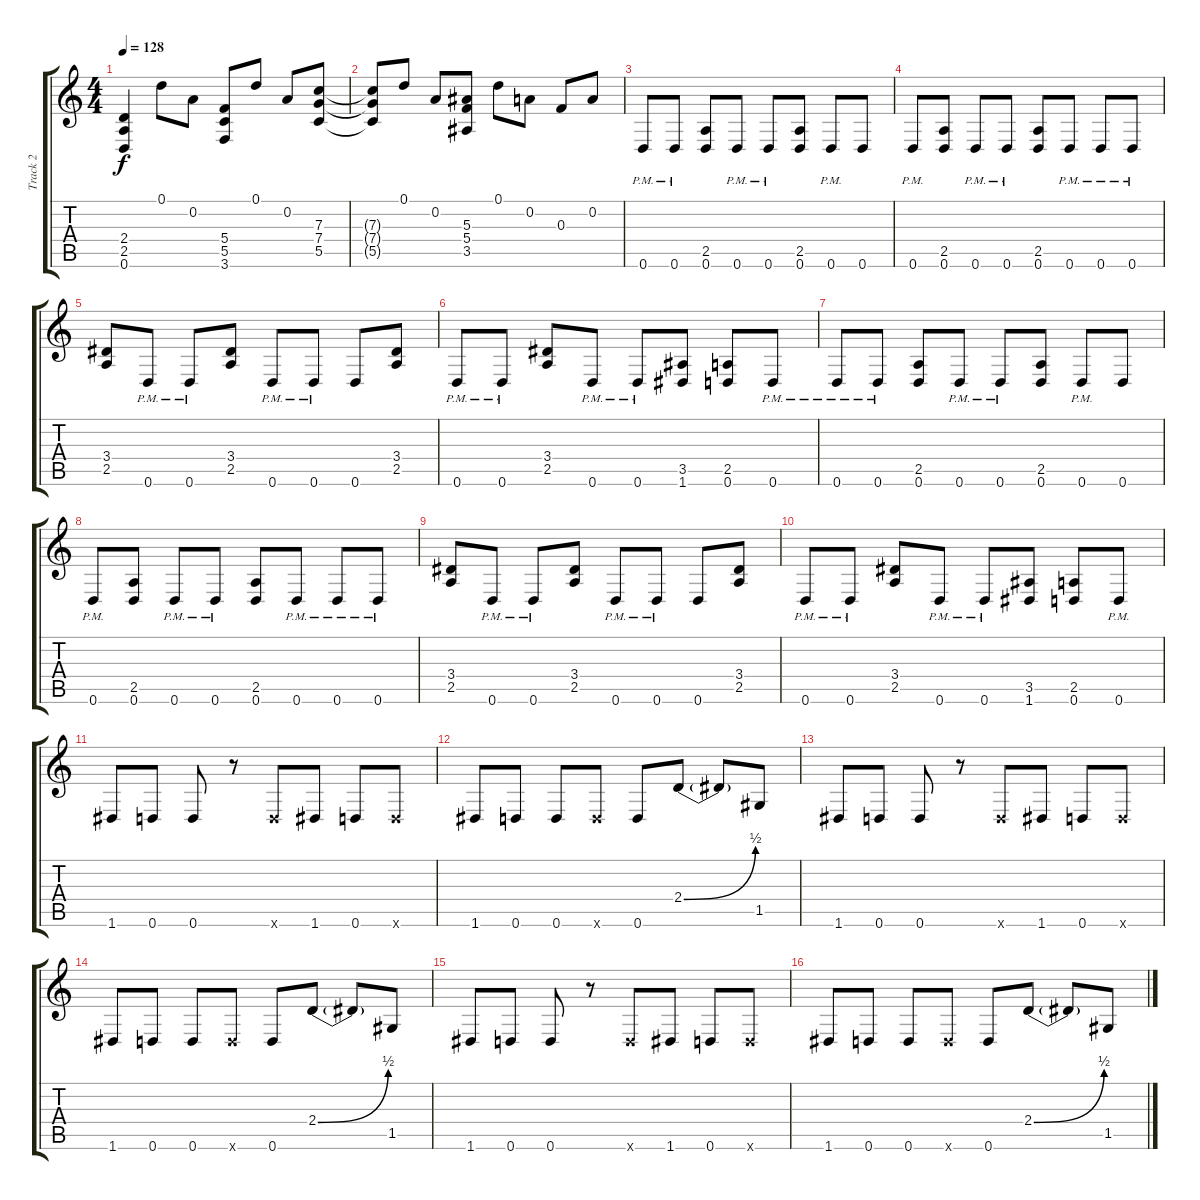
\track ("Track 2" "Track 2") {instrument overdrivenguitar}
\staff {score tabs}
\tuning (D4 A3 F3 C3 G2 D2) {hide}
\ts (4 4)
\tempo 128
\clef g2
\ks c
(2.4 2.5 0.6).4{dy f} 0.1.8 0.2.8 (5.4 5.5 3.6).8 0.1.8 0.2.8 (7.3 7.4 5.5).8 |
(7.3{t} 7.4{t} 5.5{t}).8 0.1.8 0.2.8 (5.3 5.4 3.5).8 0.1.8 0.2.8 0.3.8 0.2.8 |
0.6{pm}.8 0.6{pm}.8 (2.5 0.6).8 0.6{pm}.8 0.6{pm}.8 (2.5 0.6).8 0.6{pm}.8 0.6.8 |
0.6{pm}.8 (2.5 0.6).8 0.6{pm}.8 0.6{pm}.8 (2.5 0.6).8 0.6{pm}.8 0.6{pm}.8 0.6{pm}.8 |
(3.4 2.5).8 0.6{pm}.8 0.6{pm}.8 (3.4 2.5).8 0.6{pm}.8 0.6{pm}.8 0.6.8 (3.4 2.5).8 |
0.6{pm}.8 0.6{pm}.8 (3.4 2.5).8 0.6{pm}.8 0.6{pm}.8 (3.5 1.6).8 (2.5 0.6).8 0.6{pm}.8 |
0.6{pm}.8 0.6{pm}.8 (2.5 0.6).8 0.6{pm}.8 0.6{pm}.8 (2.5 0.6).8 0.6{pm}.8 0.6.8 |
0.6{pm}.8 (2.5 0.6).8 0.6{pm}.8 0.6{pm}.8 (2.5 0.6).8 0.6{pm}.8 0.6{pm}.8 0.6{pm}.8 |
(3.4 2.5).8 0.6{pm}.8 0.6{pm}.8 (3.4 2.5).8 0.6{pm}.8 0.6{pm}.8 0.6.8 (3.4 2.5).8 |
0.6{pm}.8 0.6{pm}.8 (3.4 2.5).8 0.6{pm}.8 0.6{pm}.8 (3.5 1.6).8 (2.5 0.6).8 0.6{pm}.8 |
1.6.8 0.6.8 0.6.8 r.8 0.6{x}.8 1.6.8 0.6.8 0.6{x}.8 |
1.6.8 0.6.8 0.6.8 0.6{x}.8 0.6.8 2.4{be (bend 0 0 60 2)}.8 2.4{t}.8 1.5.8 |
1.6.8 0.6.8 0.6.8 r.8 0.6{x}.8 1.6.8 0.6.8 0.6{x}.8 |
1.6.8 0.6.8 0.6.8 0.6{x}.8 0.6.8 2.4{be (bend 0 0 60 2)}.8 2.4{t}.8 1.5.8 |
1.6.8 0.6.8 0.6.8 r.8 0.6{x}.8 1.6.8 0.6.8 0.6{x}.8 |
1.6.8 0.6.8 0.6.8 0.6{x}.8 0.6.8 2.4{be (bend 0 0 60 2)}.8 2.4{t}.8 1.5.8
